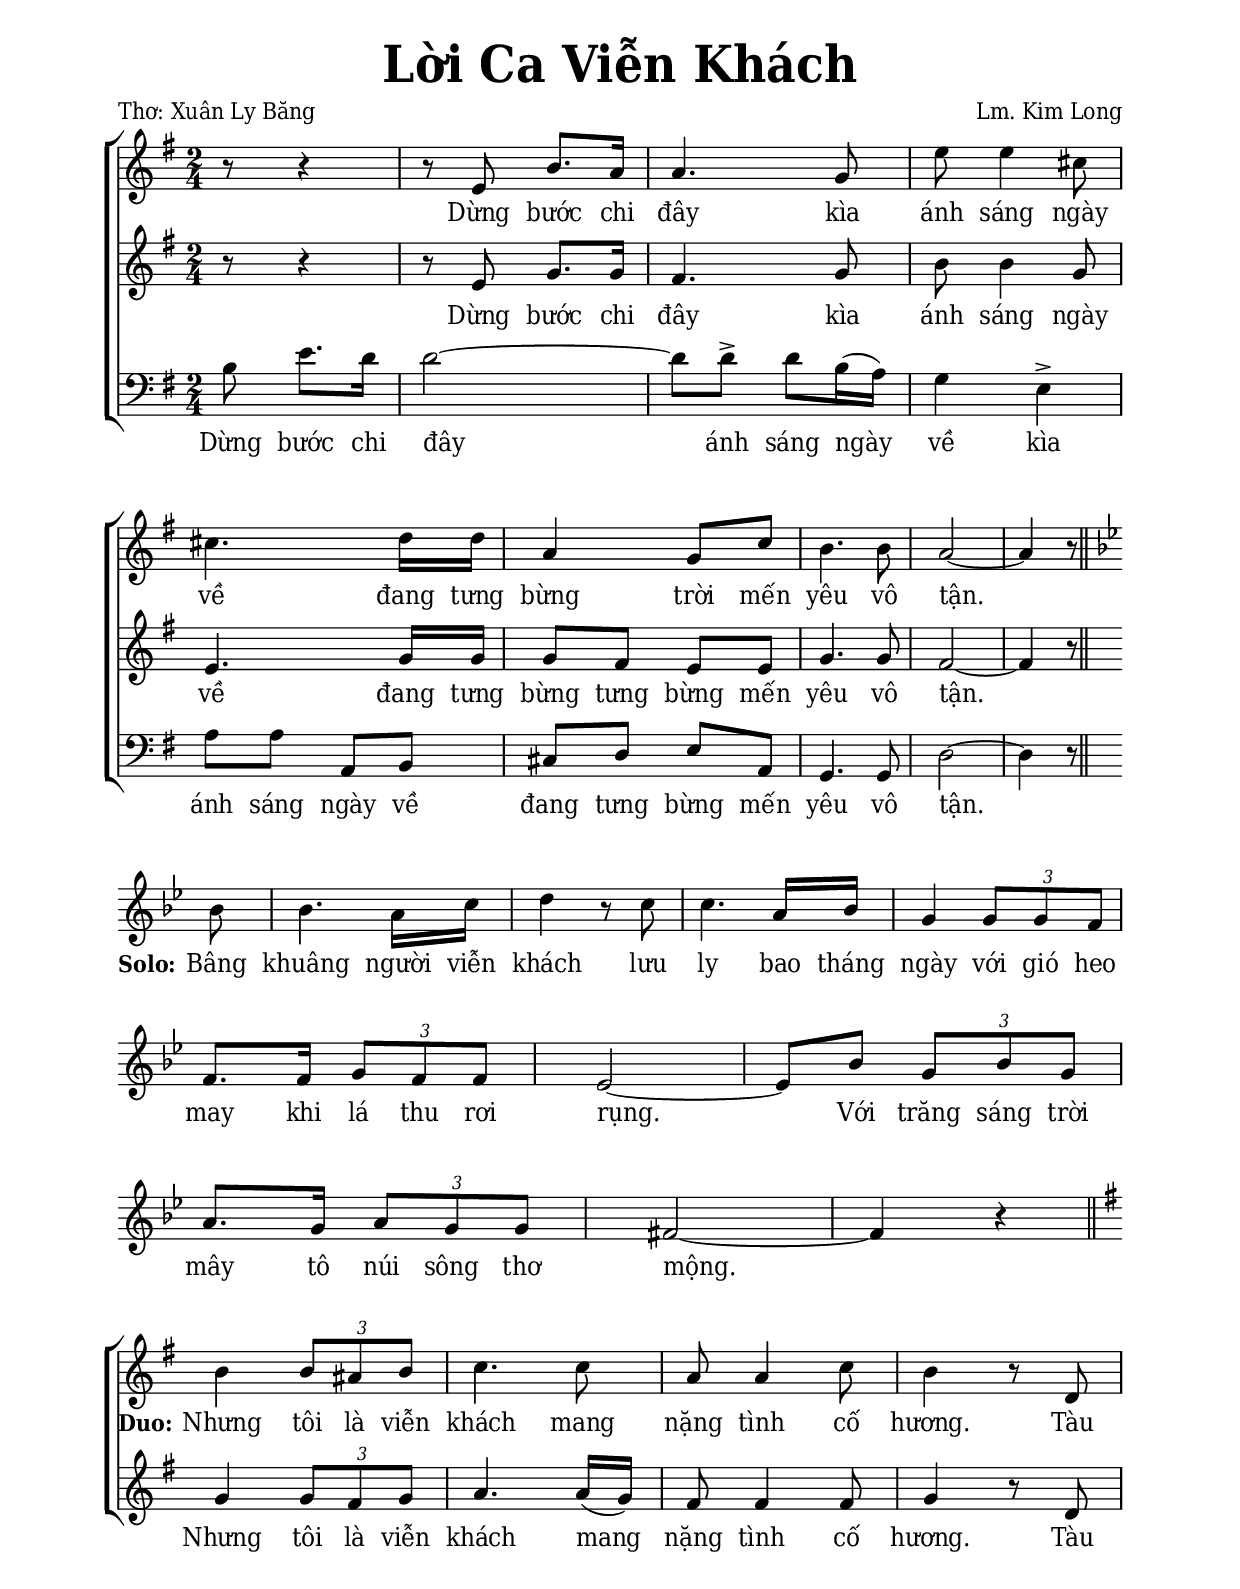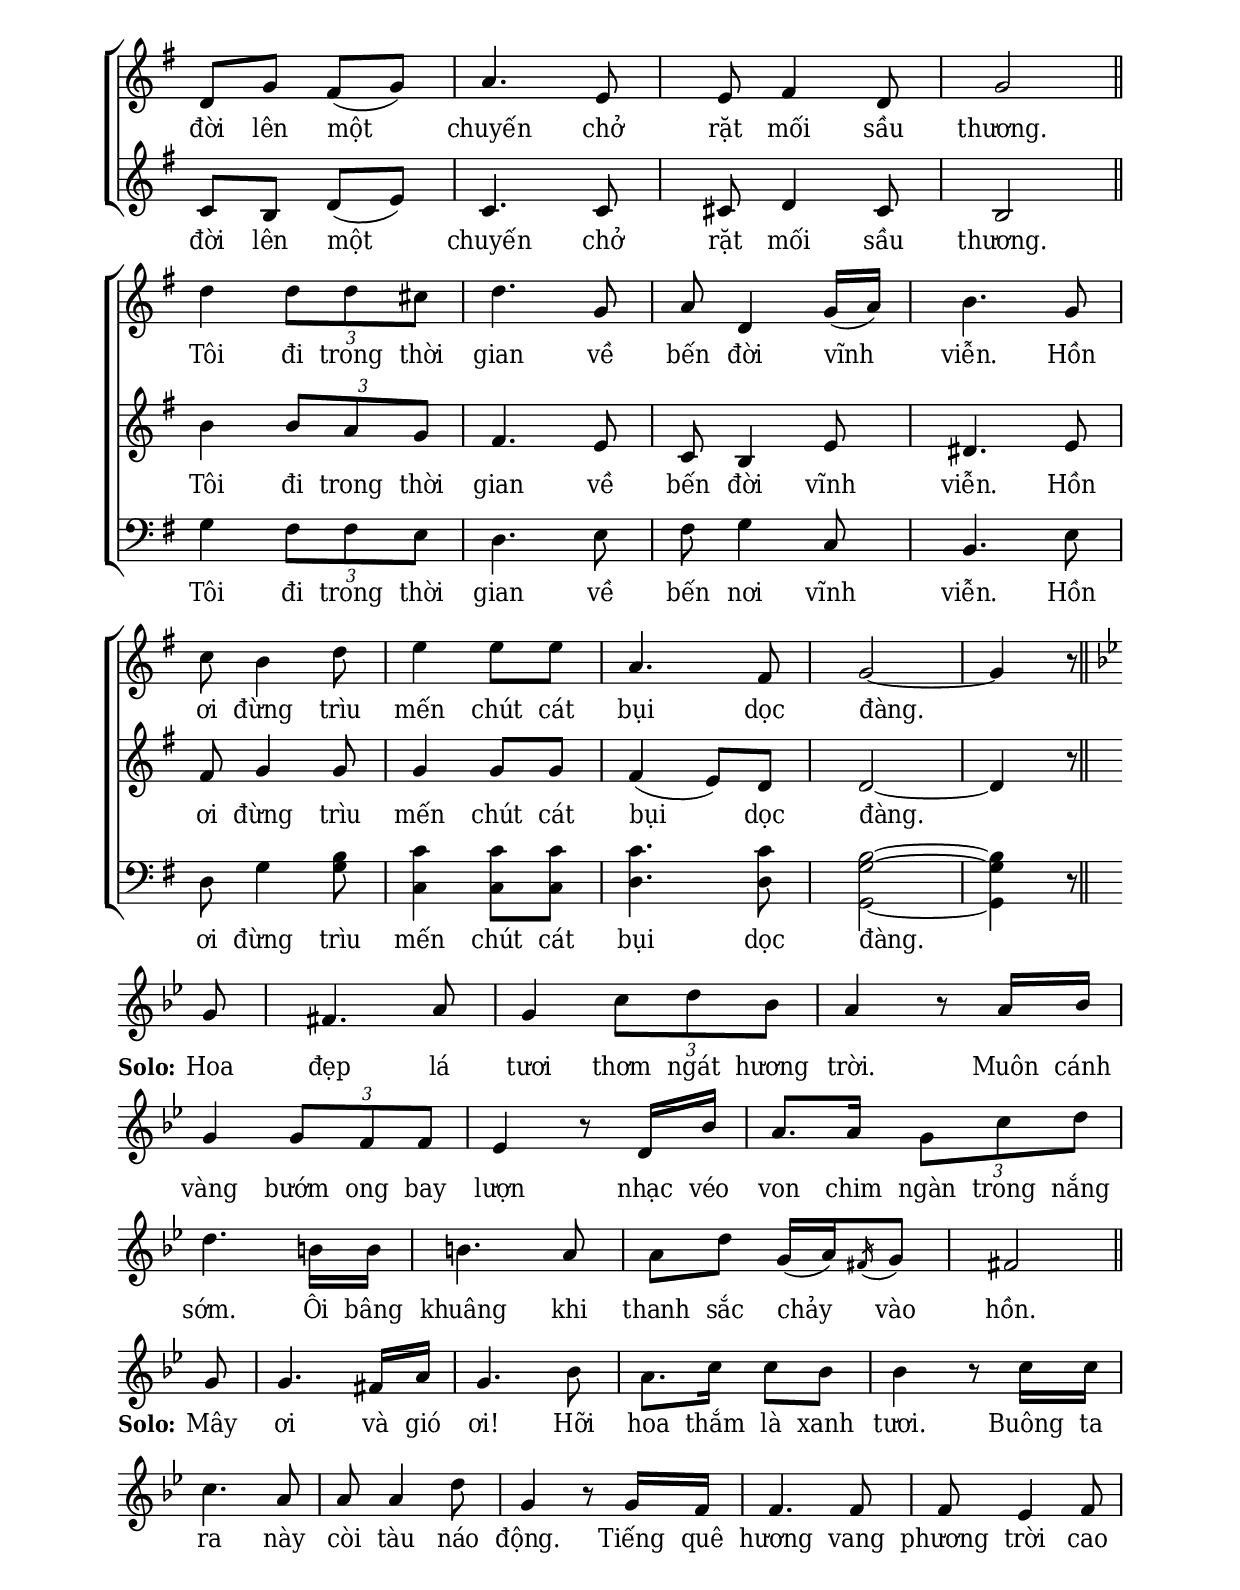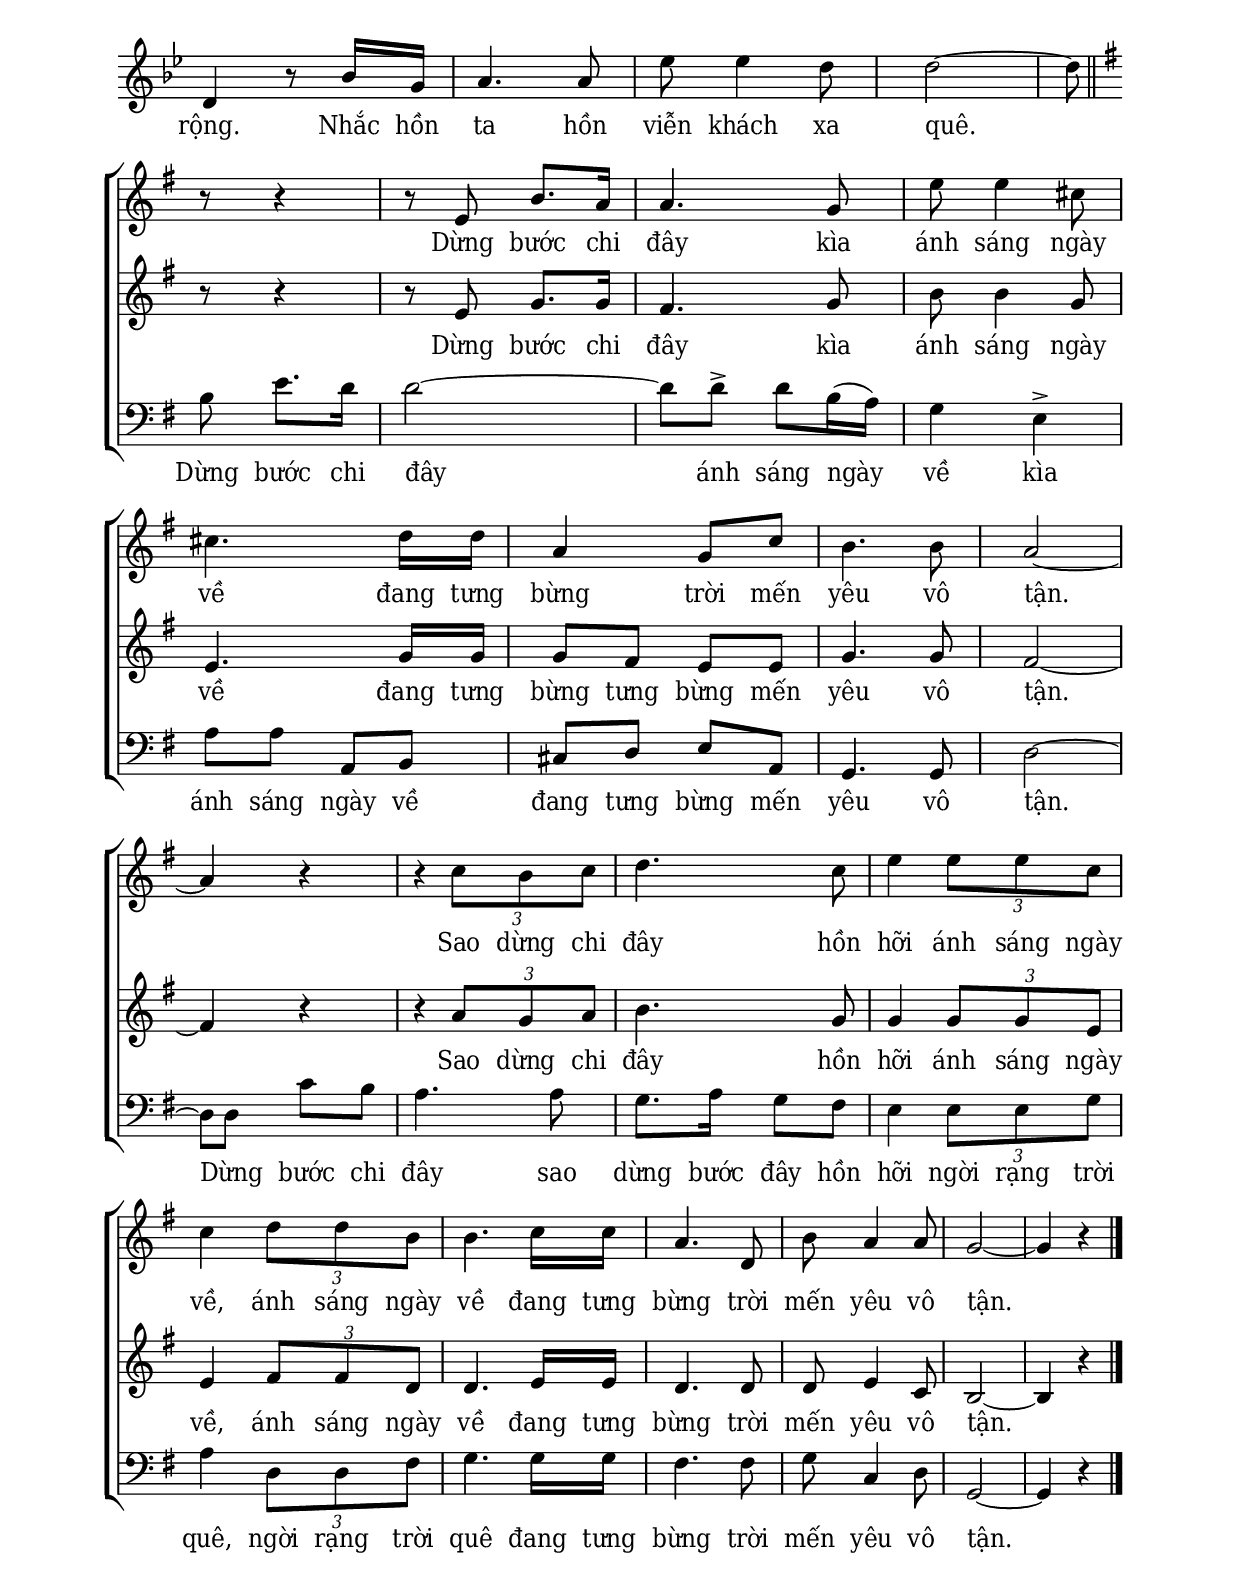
% Cài đặt chung
\version "2.22.1"
\include "english.ly"

\header {
  title = \markup { \fontsize #3 "Lời Ca Viễn Khách" }
  poet = "Thơ: Xuân Ly Băng"
  composer = "Lm. Kim Long"
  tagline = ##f
}

% Nhạc
nhacPhienKhucSop = \relative c' {
  \set Staff.printKeyCancellation = ##f
  \partial 4. r8 r4 |
  r8 e b'8. a16 |
  a4. g8 |
  e' e4 cs8 |
  cs4. d16 d |
  a4 g8 c |
  b4. b8 |
  a2 ~ |
  a4 r8 \bar "||" \break
  
  \key bf \major
  bf8 |
  bf4. a16 c |
  d4 r8 c |
  c4. a16 bf |
  g4 \tuplet 3/2 { g8 g f } |
  f8. f16 \tuplet 3/2 { g8 f f } |
  ef2 ~ |
  ef8 bf' \tuplet 3/2 { g8 bf g } |
  a8. g16 \tuplet 3/2 { a8 g g } |
  fs2 ~ |
  fs4 r \bar "||" \break
  
  \key g \major b4 \tuplet 3/2 { b8 as b } |
  c4. c8 |
  a a4 c8 |
  b4 r8 d, |
  d g fs (g) |
  a4. e8 |
  e fs4 d8 |
  g2 \bar "||" \break
  
  d'4 \tuplet 3/2 { d8 d cs } |
  d4. g,8 |
  a d,4 g16 (a) |
  b4. g8 |
  c b4 d8 |
  e4 e8 e |
  a,4. fs8 |
  g2 ~ |
  g4 r8 \bar "||" \break
  
  \key bf \major
  g8 |
  fs4. a8 |
  g4 \tuplet 3/2 { c8 d bf } |
  a4 r8 a16 bf |
  g4 \tuplet 3/2 { g8 f f } |
  ef4 r8 d16 bf' |
  a8. a16 \tuplet 3/2 { g8 c d } |
  d4. b!16 b |
  b!4. a8 |
  a d g,16 (a) \slashedGrace { fs16 (} g8) |
  fs2 \bar "||" \break
  
  \partial 8 g8 |
  g4. fs16 a |
  g4. bf8 |
  a8. c16 c8 bf |
  bf4 r8 c16 c |
  c4. a8 |
  a a4 d8 |
  g,4 r8 g16 f |
  f4. f8 |
  f ef4 f8 |
  d4 r8 bf'16 g |
  a4. a8 |
  ef' ef4 d8 |
  d2 ~ |
  d8 \bar "||" \break
  
  \key g \major
  r8 r4 |
  r8 e, b'8. a16 |
  a4. g8 |
  e' e4 cs8 |
  cs4. d16 d |
  a4 g8 c |
  b4. b8 |
  a2 ~ |
  a4 r |
  r \tuplet 3/2 { c8 b c } |
  d4. c8 |
  e4 \tuplet 3/2 { e8 e c } |
  c4 \tuplet 3/2 { d8 d b } |
  b4. c16 c |
  a4. d,8 |
  b' a4 a8 |
  g2 ~ |
  g4 r \bar "|."
}

nhacPhienKhucAlto = \relative c' {
  \set Staff.printKeyCancellation = ##f
  r8 r4 |
  r8 e g8. g16 |
  fs4. g8 |
  b b4 g8 |
  e4. g16 g |
  g8 fs e e |
  g4. g8 |
  fs2 ~ |
  fs4 r8
  r8
  R2*10
  
  \key g \major
  g4 \tuplet 3/2 { g8 fs g } |
  a4. a16 (g) |
  fs8 fs4 fs8 |
  g4 r8 d |
  c b d (e) |
  c4. c8 |
  cs d4 cs8 |
  b2
  
  b'4 \tuplet 3/2 { b8 a g } |
  fs4. e8 |
  c b4 e8 |
  ds4. e8 |
  fs g4 g8 |
  g4 g8 g |
  fs4 (e8) d |
  d2 ~ |
  d4 r8
  
  r8
  R2*10
  r8
  R2*13
  r8
  
  \key g \major
  r8 r4 |
  r8 e8 g8. g16 |
  fs4. g8 |
  b b4 g8 |
  e4. g16 g |
  g8 fs e e |
  g4. g8 |
  fs2 ~ |
  fs4 r |
  r \tuplet 3/2 { a8 g a } |
  b4. g8 |
  g4 \tuplet 3/2 { g8 g e } |
  e4 \tuplet 3/2 { fs8 fs d } |
  d4. e16 e |
  d4. d8 |
  d e4 c8 |
  b2 ~ |
  b4 r
}

nhacPhienKhucBas = \relative c' {
  \set Staff.printKeyCancellation = ##f
  b8 e8. d16 |
  d2 ~ |
  d8 d ^> d b16 (a) |
  g4 e ^> |
  a8 a a, b |
  cs d e a, |
  g4. g8 |
  d'2 ~ |
  d4 r8
  r8
  R2*18
  
  g4 \tuplet 3/2 { fs8 fs e } |
  d4. e8 |
  fs g4 c,8 |
  b4. e8 |
  d g4
  <<
    {
      b8 |
      c4 c8 c |
      c4. c8 |
      <b g>2 ~ |
      <b g>4
    }
    {
      g8 c,4 c8 c |
      d4. d8 |
      g,2 ~ |
      g4
    }
  >>
  r8
  r8 |
  R2*10
  r8
  R2*13
  r8
  
  b'8 e8. d16 |
  d2 ~ |
  d8 d ^> d b16 (a) |
  g4 e ^> |
  a8 a a, b |
  cs d e a, |
  g4. g8 |
  d'2 ~ |
  d8 d c' b |
  a4. a8 |
  g8. a16 g8 fs |
  e4 \tuplet 3/2 { e8 e g } |
  a4 \tuplet 3/2 { d,8 d fs } |
  g4. g16 g |
  fs4. fs8 |
  g8 c,4 d8 |
  g,2 ~ |
  g4 r
}

% Lời
loiPhienKhucSop = \lyricmode {
  Dừng bước chi đây kìa ánh sáng ngày về
  đang tưng bừng trời mến yêu vô tận.
  \set stanza = "Solo:"
  Bâng khuâng người viễn khách lưu ly bao tháng ngày
  với gió heo may khi lá thu rơi rụng.
  Với trăng sáng trời mây tô núi sông thơ mộng.
  \set stanza = "Duo:"
  Nhưng tôi là viễn khách mang nặng tình cố hương.
  Tàu đời lên một chuyến chở rặt mối sầu thương.
  
  Tôi đi trong thời gian về bến đời vĩnh viễn.
  Hồn ơi đừng trìu mến chút cát bụi dọc đàng.
  \set stanza = "Solo:"
  Hoa đẹp lá tươi thơm ngát hương trời.
  Muôn cánh vàng bướm ong bay lượn
  nhạc véo von chim ngàn trong nắng sớm.
  Ôi bâng khuâng khi thanh sắc chảy vào hồn.
  \set stanza = "Solo:"
  Mây ơi và gió ơi!
  Hỡi hoa thắm là xanh tươi.
  Buông ta ra này còi tàu náo động.
  Tiếng quê hương vang phương trời cao rộng.
  Nhắc hồn ta hồn viễn khách xa quê.
  
  Dừng bước chi đây kìa ánh sáng ngày về
  đang tưng bừng trời mến yêu vô tận.
  Sao dừng chi đây hồn hỡi ánh sáng ngày về,
  ánh sáng ngày về đang tưng bừng trời mến yêu vô tận.
}

loiPhienKhucAlto = \lyricmode {
  Dừng bước chi đây kìa ánh sáng ngày về
  đang tưng bừng
  tưng bừng mến yêu vô tận.
  Nhưng tôi là viễn khách mang nặng tình cố hương.
  Tàu đời lên một chuyến chở rặt mối sầu thương.
  
  Tôi đi trong thời gian về bến đời vĩnh viễn.
  Hồn ơi đừng trìu mến chút cát bụi dọc đàng.
  
  Dừng bước chi đây kìa ánh sáng ngày về
  đang tưng bừng
  tưng bừng mến yêu vô tận.
  Sao dừng chi đây hồn hỡi ánh sáng ngày về,
  ánh sáng ngày về đang tưng bừng trời mến yêu vô tận.
}

loiPhienKhucBas = \lyricmode {
  Dừng bước chi đây ánh sáng ngày về
  kìa ánh sáng ngày về đang tưng bừng mến yêu vô tận.
  
  Tôi đi trong thời gian về bến nơi vĩnh viễn.
  Hồn ơi đừng trìu mến chút cát bụi dọc đàng.
  
  Dừng bước chi đây ánh sáng ngày về
  kìa ánh sáng ngày về đang tưng bừng mến yêu vô tận.
  Dừng bước chi đây sao dừng bước đây hồn hỡi
  ngời rạng trời quê, ngời rạng trời quê
  đang tưng bừng trời mến yêu vô tận.
}

% Dàn trang
\paper {
  #(set-paper-size "a4")
  top-margin = 17\mm
  bottom-margin = 20\mm
  left-margin = 20\mm
  right-margin = 20\mm
  indent = #0
  #(define fonts
    (make-pango-font-tree
      "Deja Vu Serif Condensed"
      "Deja Vu Serif Condensed"
      "Deja Vu Serif Condensed"
      (/ 20 20)))
  print-page-number = #f
  page-count = #3
  %ragged-bottom = ##t
  ragged-last-bottom = ##t
}

TongNhip = {
  \key g \major \time 2/4
  \set Timing.beamExceptions = #'()
  \set Timing.baseMoment = #(ly:make-moment 1/4)
  \set Timing.beatStructure = #'(1 1)
}

% Đổi kích thước nốt cho bè phụ
notBePhu =
#(define-music-function (font-size music) (number? ly:music?)
   (for-some-music
     (lambda (m)
       (if (music-is-of-type? m 'rhythmic-event)
           (begin
             (set! (ly:music-property m 'tweaks)
                   (cons `(font-size . ,font-size)
                         (ly:music-property m 'tweaks)))
             #t)
           #f))
     music)
   music)

\score {
  \new ChoirStaff <<
    \new Staff <<
      \new Voice = "beSop" {
        \clef treble \TongNhip \nhacPhienKhucSop
      }
      \new Lyrics \lyricsto beSop \loiPhienKhucSop
    >>
    \new Staff <<
      \new Voice = "beAlto" {
        \clef treble \TongNhip \nhacPhienKhucAlto
      }
      \new Lyrics \lyricsto beAlto \loiPhienKhucAlto
    >>
    %{
    \new Staff \with {
        \consists "Merge_rests_engraver"
        printPartCombineTexts = ##f
      }
      <<
      \new Voice \TongNhip \partCombine 
        \nhacPhienKhucSop
        \notBePhu -3 { \nhacPhienKhucAlto }
      \new NullVoice = beSop \nhacPhienKhucSop
      \new Lyrics \lyricsto beSop \loiPhienKhucSop
      \new NullVoice = beAlto \nhacPhienKhucAlto
      \new Lyrics \lyricsto beAlto \loiPhienKhucAlto
      >>
    %}
    \new Staff <<
        \clef bass
        \new Voice = beBas {
          \TongNhip \nhacPhienKhucBas
        }
      \new Lyrics \lyricsto beBas \loiPhienKhucBas
    >>
  >>
  \layout {
    \override Lyrics.LyricSpace.minimum-distance = #1.5
    \override Score.BarNumber.break-visibility = ##(#f #f #f)
    \override Score.SpacingSpanner.uniform-stretching = ##t
    \context {
      \Staff \RemoveEmptyStaves
      \override VerticalAxisGroup.remove-first = ##t
    }
  }
}